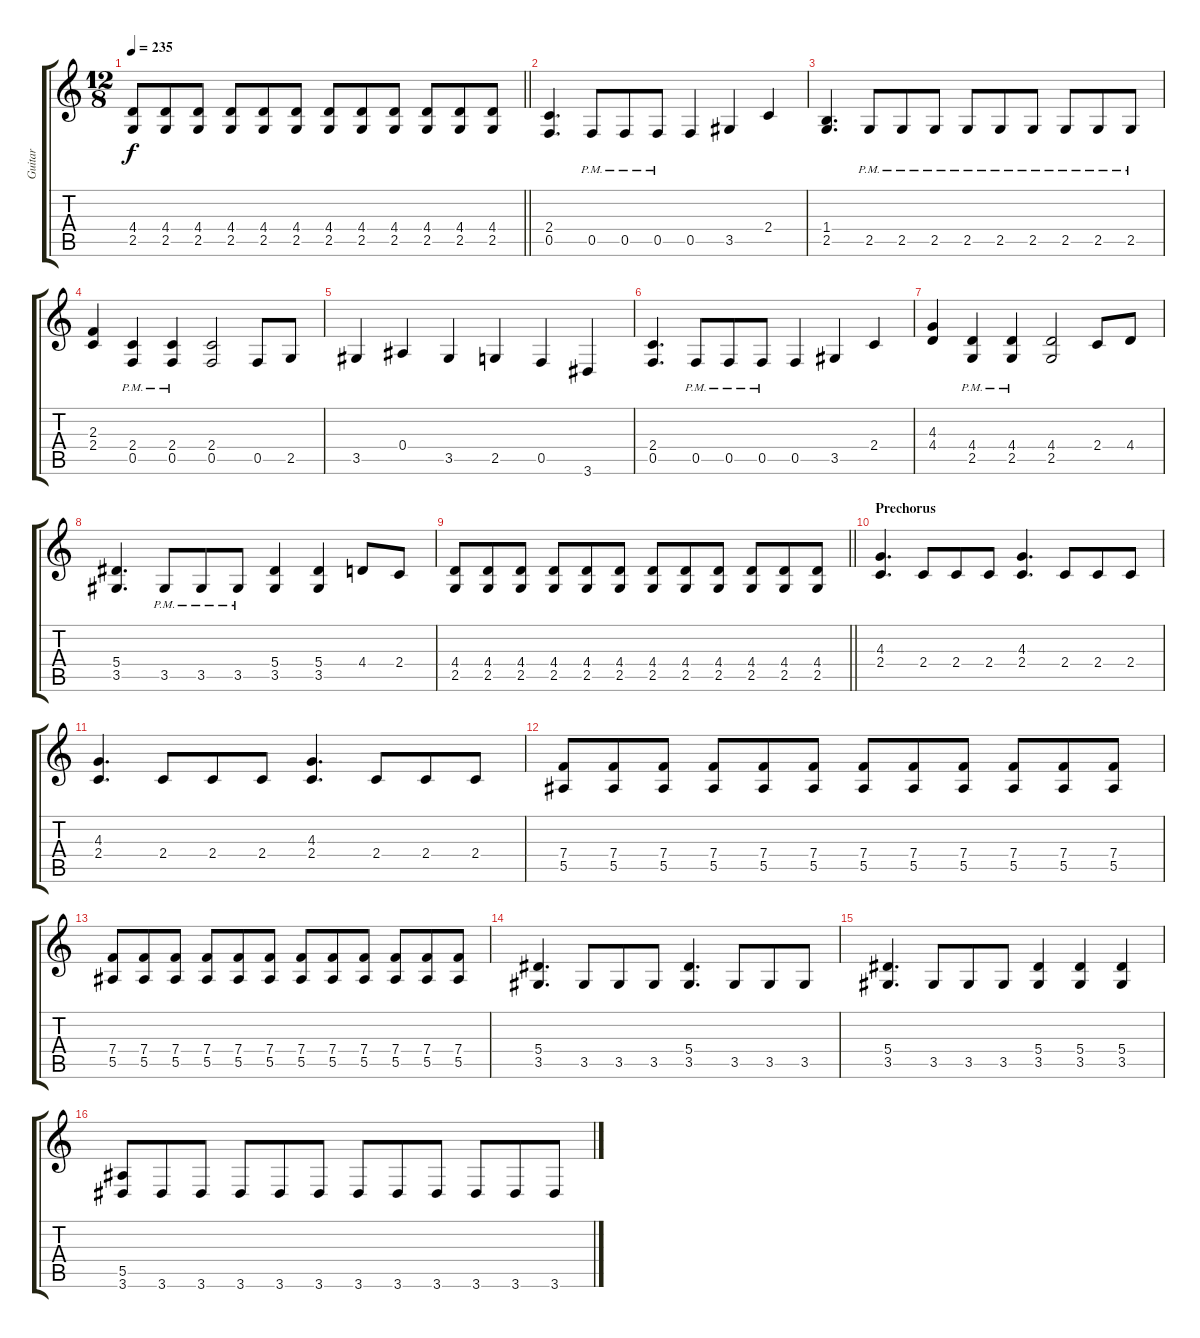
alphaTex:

\track ("Guitar" "Guitar") {instrument distortionguitar}
\staff {score tabs}
\tuning (C4 G3 Eb3 Bb2 F2 C2) {hide}
\ts (12 8)
\tempo 235
\clef g2
\barLineRight lightlight
\ks c
(4.4 2.5).8{dy f} (4.4 2.5).8 (4.4 2.5).8 (4.4 2.5).8 (4.4 2.5).8 (4.4 2.5).8 (4.4 2.5).8 (4.4 2.5).8 (4.4 2.5).8 (4.4 2.5).8 (4.4 2.5).8 (4.4 2.5).8 |
(2.4 0.5).4{d} 0.5{pm}.8 0.5{pm}.8 0.5{pm}.8 0.5.4 3.5.4 2.4.4 |
(1.4 2.5).4{d} 2.5{pm}.8 2.5{pm}.8 2.5{pm}.8 2.5{pm}.8 2.5{pm}.8 2.5{pm}.8 2.5{pm}.8 2.5{pm}.8 2.5{pm}.8 |
(2.3 2.4).4 (2.4 0.5{pm}).4 (2.4 0.5{pm}).4 (2.4 0.5).2 0.5.8 2.5.8 |
3.5.4 0.4.4 3.5.4 2.5.4 0.5.4 3.6.4 |
(2.4 0.5).4{d} 0.5{pm}.8 0.5{pm}.8 0.5{pm}.8 0.5.4 3.5.4 2.4.4 |
(4.3 4.4).4 (4.4 2.5{pm}).4 (4.4 2.5{pm}).4 (4.4 2.5).2 2.4.8 4.4.8 |
(5.4 3.5).4{d} 3.5{pm}.8 3.5{pm}.8 3.5{pm}.8 (5.4 3.5).4 (5.4 3.5).4 4.4.8 2.4.8 |
\barLineRight lightlight
(4.4 2.5).8 (4.4 2.5).8 (4.4 2.5).8 (4.4 2.5).8 (4.4 2.5).8 (4.4 2.5).8 (4.4 2.5).8 (4.4 2.5).8 (4.4 2.5).8 (4.4 2.5).8 (4.4 2.5).8 (4.4 2.5).8 |
\section ("" "Prechorus")
(4.3 2.4).4{d} 2.4.8 2.4.8 2.4.8 (4.3 2.4).4{d} 2.4.8 2.4.8 2.4.8 |
(4.3 2.4).4{d} 2.4.8 2.4.8 2.4.8 (4.3 2.4).4{d} 2.4.8 2.4.8 2.4.8 |
(7.4 5.5).8 (7.4 5.5).8 (7.4 5.5).8 (7.4 5.5).8 (7.4 5.5).8 (7.4 5.5).8 (7.4 5.5).8 (7.4 5.5).8 (7.4 5.5).8 (7.4 5.5).8 (7.4 5.5).8 (7.4 5.5).8 |
(7.4 5.5).8 (7.4 5.5).8 (7.4 5.5).8 (7.4 5.5).8 (7.4 5.5).8 (7.4 5.5).8 (7.4 5.5).8 (7.4 5.5).8 (7.4 5.5).8 (7.4 5.5).8 (7.4 5.5).8 (7.4 5.5).8 |
(5.4 3.5).4{d} 3.5.8 3.5.8 3.5.8 (5.4 3.5).4{d} 3.5.8 3.5.8 3.5.8 |
(5.4 3.5).4{d} 3.5.8 3.5.8 3.5.8 (5.4 3.5).4 (5.4 3.5).4 (5.4 3.5).4 |
(5.5 3.6).8 3.6.8 3.6.8 3.6.8 3.6.8 3.6.8 3.6.8 3.6.8 3.6.8 3.6.8 3.6.8 3.6.8
